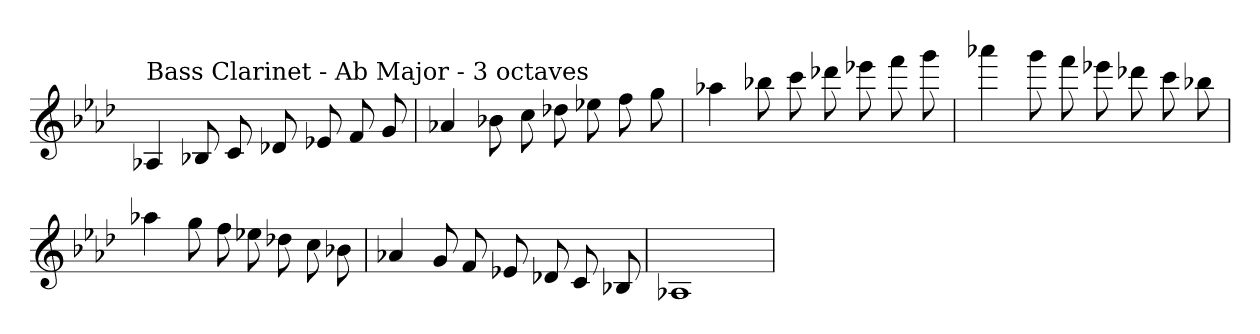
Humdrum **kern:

**kern
*part1
*staff1
*clefG2
*k[b-e-a-d-]
*A-:
=
!LO:TX:a:t=Bass Clarinet - Ab Major - 3 octaves
4A-X
8B-X
8c
8d-X
8e-X
8f
8g
=
4a-X
8b-X
8cc
8dd-X
8ee-X
8ff
8gg
=
4aa-X
8bb-X
8ccc
8ddd-X
8eee-X
8fff
8ggg
=
4aaa-X
8ggg
8fff
8eee-X
8ddd-X
8ccc
8bb-X
=
4aa-X
8gg
8ff
8ee-X
8dd-X
8cc
8b-X
=
4a-X
8g
8f
8e-X
8d-X
8c
8B-X
=
1A-X
=
*-
